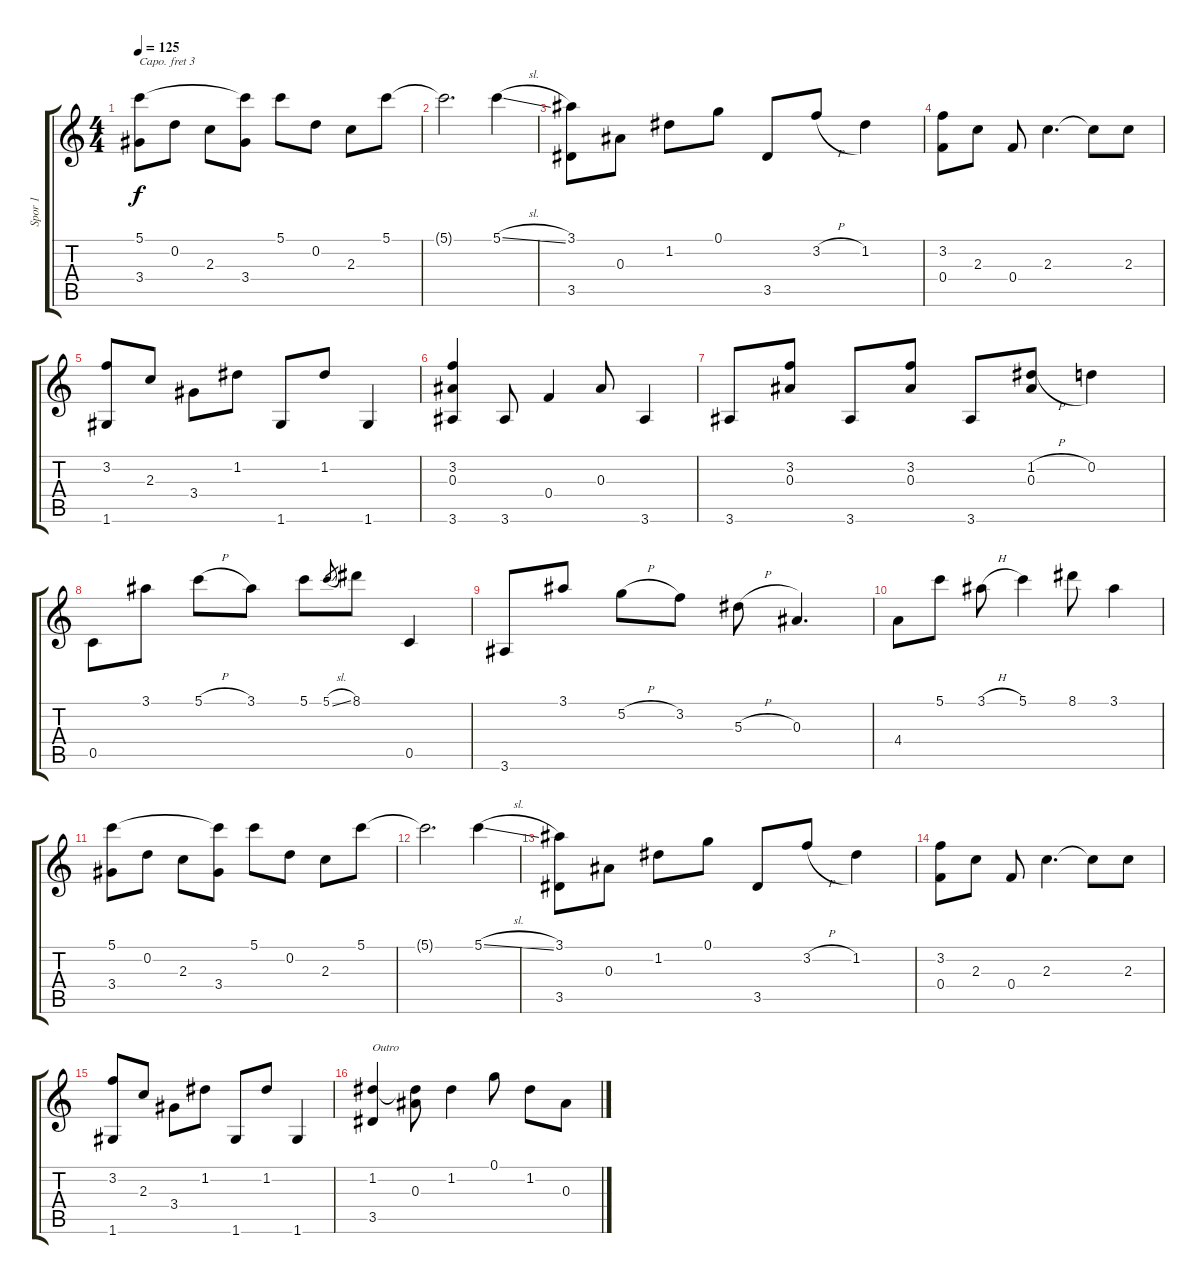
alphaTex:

\track ("Spor 1" "Spor 1") {instrument acousticguitarnylon}
\staff {score tabs}
\capo 3
\tuning (E4 B3 G3 D3 A2 E2) {hide}
\ts (4 4)
\tempo 125
\clef g2
\ks c
(5.1 3.4).8{dy f} 0.2.8 2.3.8 (5.1{t} 3.4).8 5.1.8 0.2.8 2.3.8 5.1.8 |
5.1{t}.2{d} 5.1{sl}.4 |
(3.1 3.5).8 0.3.8 1.2.8 0.1.8 3.5.8 3.2{h}.8 1.2.4 |
(3.2 0.4).8 2.3.8 0.4.8 2.3.4{d} 2.3{t}.8 2.3.8 |
(3.2 1.6).8 2.3.8 3.4.8 1.2.8 1.6.8 1.2.8 1.6.4 |
(3.2 0.3 3.6).4 3.6.8 0.4.4 0.3.8 3.6.4 |
3.6.8 (3.2 0.3).8 3.6.8 (3.2 0.3).8 3.6.8 (1.2{h} 0.3).8 0.2.4 |
0.5.8 3.1.8 5.1{h}.8 3.1.8 5.1.8 5.1{sl}.8{gr} 8.1.8 0.5.4 |
3.6.8 3.1.8 5.2{h}.8 3.2.8 5.3{h}.8 0.3.4{d} |
4.4.8 5.1.8 3.1{h}.8 5.1.4 8.1.8 3.1.4 |
(5.1 3.4).8 0.2.8 2.3.8 (5.1{t} 3.4).8 5.1.8 0.2.8 2.3.8 5.1.8 |
5.1{t}.2{d} 5.1{sl}.4 |
(3.1 3.5).8 0.3.8 1.2.8 0.1.8 3.5.8 3.2{h}.8 1.2.4 |
(3.2 0.4).8 2.3.8 0.4.8 2.3.4{d} 2.3{t}.8 2.3.8 |
(3.2 1.6).8 2.3.8 3.4.8 1.2.8 1.6.8 1.2.8 1.6.4 |
(1.2 3.5).4{txt "Outro"} (1.2{t} 0.3).8 1.2.4 0.1.8 1.2.8 0.3.8
